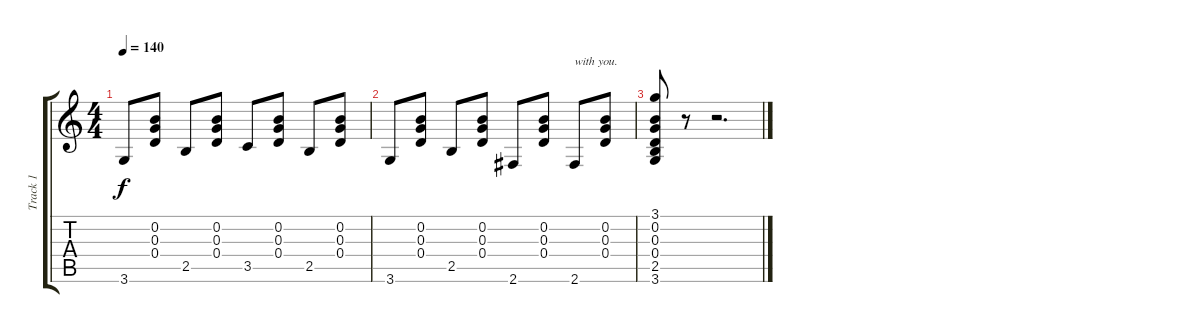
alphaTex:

\track ("Track 1" "Track 1") {instrument acousticguitarsteel}
\staff {score tabs}
\tuning (E4 B3 G3 D3 A2 E2) {hide}
\ts (4 4)
\tempo 140
\clef g2
\ks c
3.6.8{dy f} (0.2 0.3 0.4).8 2.5.8 (0.2 0.3 0.4).8 3.5.8 (0.2 0.3 0.4).8 2.5.8 (0.2 0.3 0.4).8 |
3.6.8 (0.2 0.3 0.4).8 2.5.8 (0.2 0.3 0.4).8 2.6.8 (0.2 0.3 0.4).8 2.6.8{txt "with you."} (0.2 0.3 0.4).8 |
(3.1 0.2 0.3 0.4 2.5 3.6).8 r.8 r.2{d}
